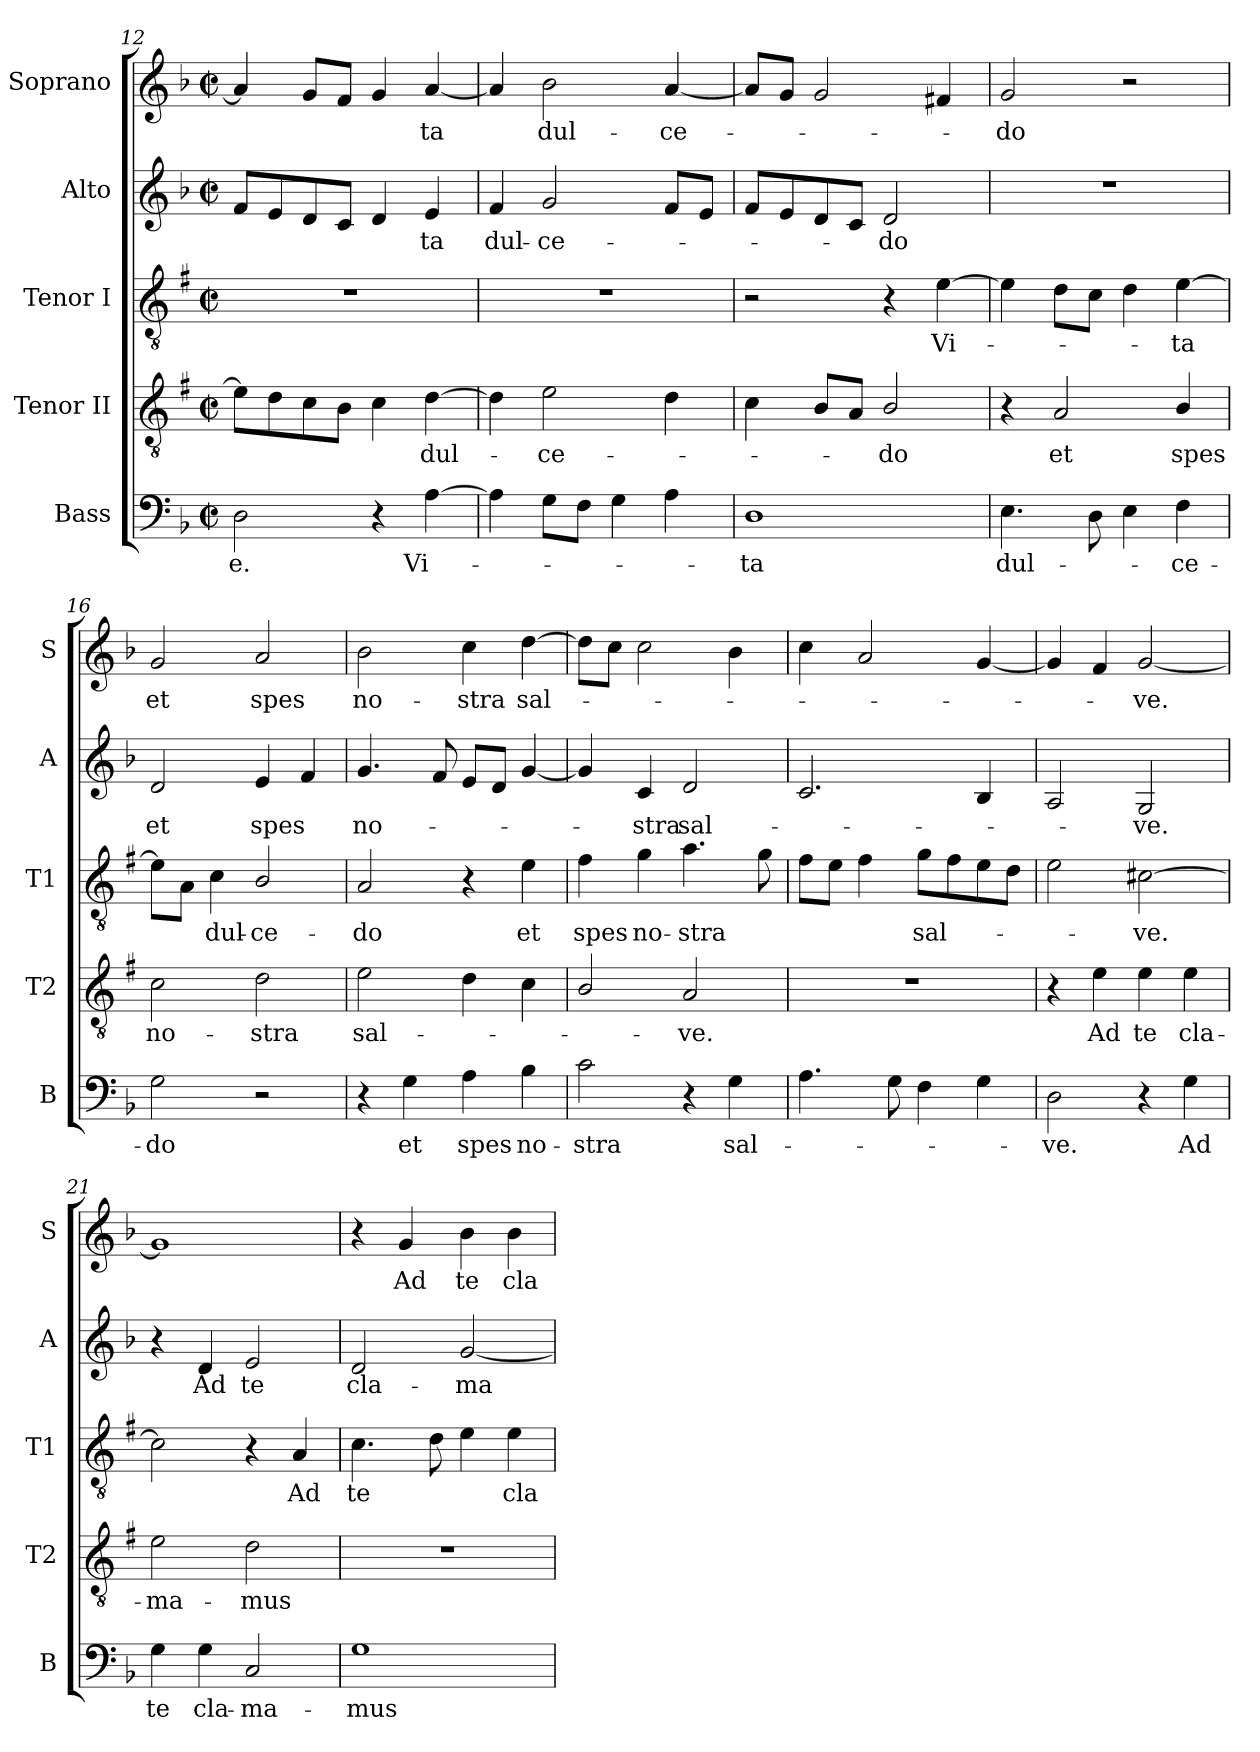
**kern	**text	**kern	**text	**kern	**text	**kern	**text	**kern	**text
*part5	*part5	*part4	*part4	*part3	*part3	*part2	*part2	*part1	*part1
*staff5	*staff5	*staff4	*staff4	*staff3	*staff3	*staff2	*staff2	*staff1	*staff1
*I"Bass	*	*I"Tenor II	*	*I"Tenor I	*	*I"Alto	*	*I"Soprano	*
*I'B	*	*I'T2	*	*I'T1	*	*I'A	*	*I'S	*
!!LO:PB:g=z
*clefF4	*	*clefGv2	*	*clefGv2	*	*clefG2	*	*clefG2	*
*	*	*ITrd1c2	*	*ITrd1c2	*	*	*	*	*
*k[b-]	*	*k[b-]	*	*k[b-]	*	*k[b-]	*	*k[b-]	*
*F:	*	*F:	*	*F:	*	*F:	*	*F:	*
*M2/2	*	*M2/2	*	*M2/2	*	*M2/2	*	*M2/2	*
*met(c|)	*	*met(c|)	*	*met(c|)	*	*met(c|)	*	*met(c|)	*
=12	=12	=12	=12	=12	=12	=12	=12	=12	=12
2D\	-e.	8d\L]	.	1r	.	8f/L	.	4a/]	.
.	.	8c\	.	.	.	8e/	.	.	.
.	.	8B-\	.	.	.	8d/	.	8g/L	.
.	.	8A\J	.	.	.	8c/J	.	8f/J	.
4r	.	4B-\	.	.	.	4d/	.	4g/	.
[4A\	Vi-	[4c\	dul-	.	.	4e/	-ta	[4a/	-ta
=13	=13	=13	=13	=13	=13	=13	=13	=13	=13
4A\]	.	4c\]	.	1r	.	4f/	dul-	4a/]	.
8G\L	.	2d\	-ce-	.	.	2g/	-ce-	2b-\	dul-
8F\J	.	.	.	.	.	.	.	.	.
4G\	.	.	.	.	.	.	.	.	.
4A\	.	4c\	.	.	.	8f/L	.	[4a/	-ce-
.	.	.	.	.	.	8e/J	.	.	.
=14	=14	=14	=14	=14	=14	=14	=14	=14	=14
1D	-ta	4B-\	.	2r	.	8f/L	.	8a/L]	.
.	.	.	.	.	.	8e/	.	8g/J	.
.	.	8A/L	.	.	.	8d/	.	2g/	.
.	.	8G/J	.	.	.	8c/J	.	.	.
.	.	2A/	-do	4r	.	2d/	-do	.	.
.	.	.	.	[4d\	Vi-	.	.	4f#X/	.
=15	=15	=15	=15	=15	=15	=15	=15	=15	=15
4.E\	dul-	4r	.	4d\]	.	1r	.	2g/	-do
.	.	2G/	et	8c\L	.	.	.	.	.
8D\	.	.	.	8B-\J	.	.	.	.	.
4E\	.	.	.	4c\	.	.	.	2r	.
4F\	-ce-	4A/	spes	[4d\	-ta	.	.	.	.
=16	=16	=16	=16	=16	=16	=16	=16	=16	=16
2G\	-do	2B-\	no-	8d\L]	.	2d/	et	2g/	et
.	.	.	.	8G\J	.	.	.	.	.
.	.	.	.	4B-\	dul-	.	.	.	.
2r	.	2c\	-stra	2A/	-ce-	4e/	spes	2a/	spes
.	.	.	.	.	.	4f/	.	.	.
=17	=17	=17	=17	=17	=17	=17	=17	=17	=17
4r	.	2d\	sal-	2G/	-do	4.g/	no-	2b-\	no-
4G\	et	.	.	.	.	.	.	.	.
.	.	.	.	.	.	8f/	.	.	.
4A\	spes	4c\	.	4r	.	8e/L	.	4cc\	-stra
.	.	.	.	.	.	8d/J	.	.	.
4B-\	no-	4B-\	.	4d\	et	[4g/	.	[4dd\	sal-
!!LO:LB:g=z
=18	=18	=18	=18	=18	=18	=18	=18	=18	=18
2c\	-stra	2A/	.	4e\	spes	4g/]	.	8dd\L]	.
.	.	.	.	.	.	.	.	8cc\J	.
.	.	.	.	4f\	no-	4c/	-stra	2cc\	.
4r	.	2G/	-ve.	4.g\	-stra	2d/	sal-	.	.
4G\	sal-	.	.	.	.	.	.	4b-\	.
.	.	.	.	8f\	.	.	.	.	.
=19	=19	=19	=19	=19	=19	=19	=19	=19	=19
4.A\	.	1r	.	8e\L	.	2.c/	.	4cc\	.
.	.	.	.	8d\J	.	.	.	.	.
.	.	.	.	4e\	.	.	.	2a/	.
8G\	.	.	.	.	.	.	.	.	.
4F\	.	.	.	8f\L	sal-	.	.	.	.
.	.	.	.	8e\	.	.	.	.	.
4G\	.	.	.	8d\	.	4B-/	.	[4g/	.
.	.	.	.	8c\J	.	.	.	.	.
=20	=20	=20	=20	=20	=20	=20	=20	=20	=20
2D\	-ve.	4r	.	2d\	.	2A/	.	4g/]	.
.	.	4d\	Ad	.	.	.	.	4f/	.
4r	.	4d\	te	[2Bn\	-ve.	2G/	-ve.	[2g/	-ve.
4G\	Ad	4d\	cla-	.	.	.	.	.	.
=21	=21	=21	=21	=21	=21	=21	=21	=21	=21
4G\	te	2d\	-ma-	2B\]	.	4r	.	1g]	.
4G\	cla-	.	.	.	.	4d/	Ad	.	.
2C/	-ma-	2c\	-mus	4r	.	2e/	te	.	.
.	.	.	.	4G/	Ad	.	.	.	.
=22	=22	=22	=22	=22	=22	=22	=22	=22	=22
1G	-mus	1r	.	4.B-\	te	2d/	cla-	4r	.
.	.	.	.	.	.	.	.	4g/	Ad
.	.	.	.	8c\	.	.	.	.	.
.	.	.	.	4d\	.	[2g/	-ma-	4b-\	te
.	.	.	.	4d\	cla-	.	.	4b-\	cla-
=	=	=	=	=	=	=	=	=	=
*-	*-	*-	*-	*-	*-	*-	*-	*-	*-
